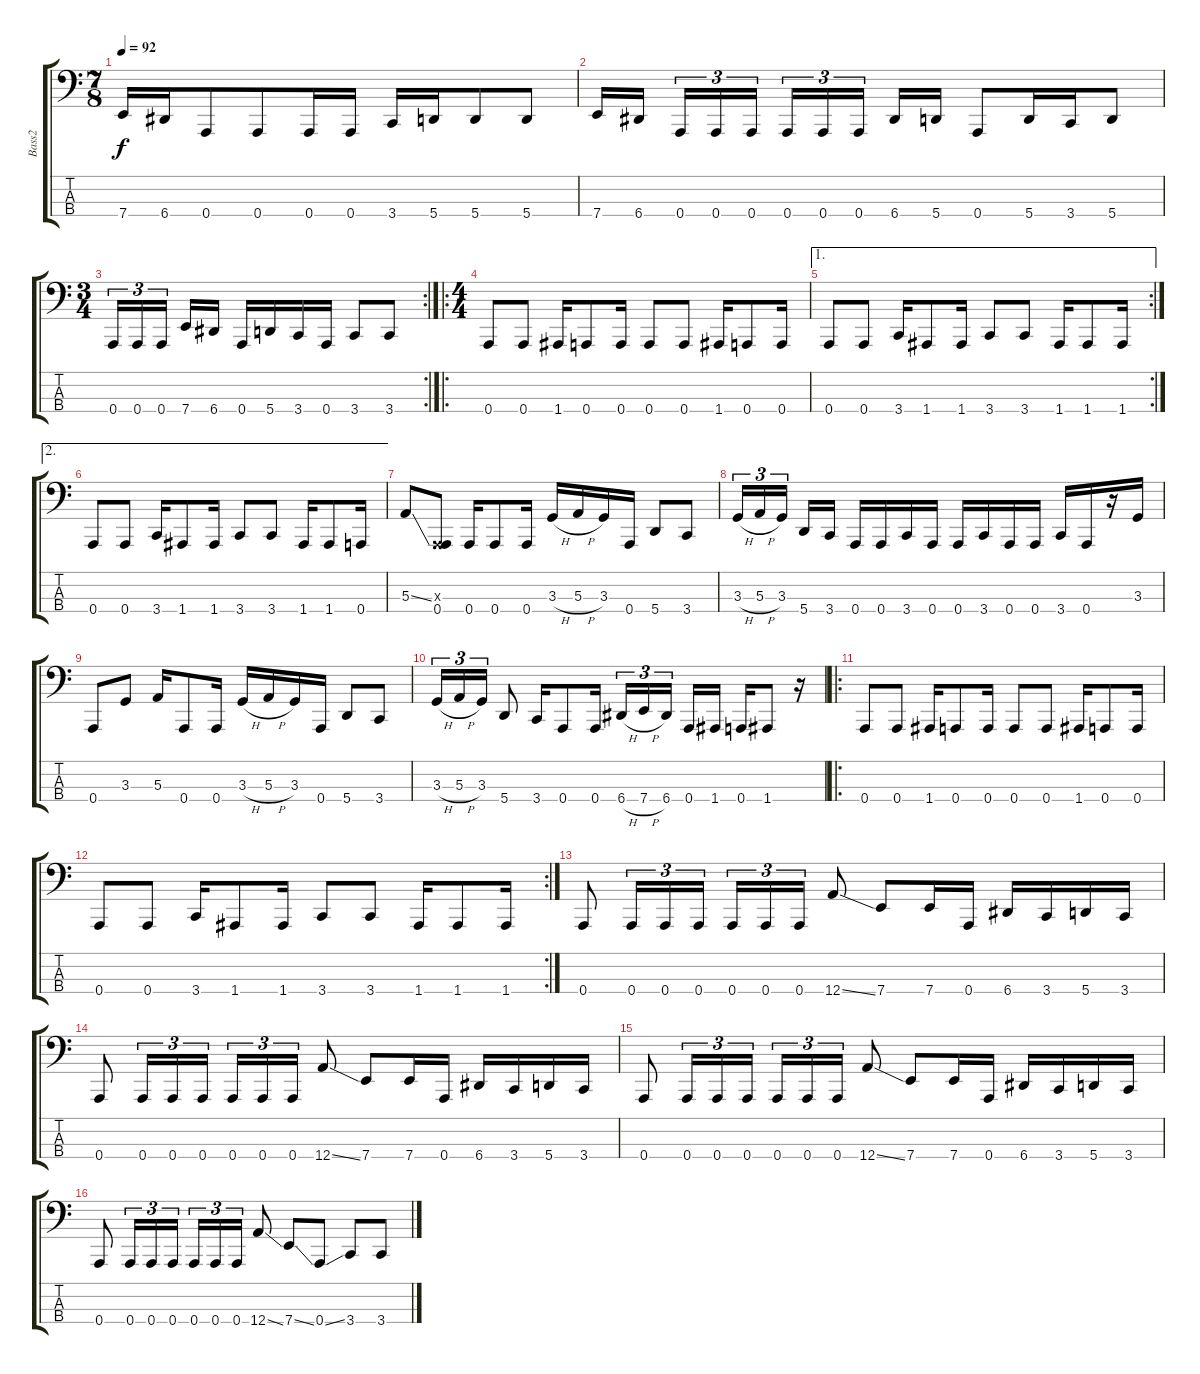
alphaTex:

\track ("Bass2" "Bass2") {instrument slapbass1}
\staff {score tabs}
\tuning (D2 A1 E1 A0) {hide}
\ts (7 8)
\tempo 92
\clef f4
\ks c
7.4.16{dy f} 6.4.16 0.4.8 0.4.8 0.4.16 0.4.16 3.4.16 5.4.16 5.4.8 5.4.8 |
7.4.16 6.4.16 0.4.16{tu (3 2)} 0.4.16{tu (3 2)} 0.4.16{tu (3 2)} 0.4.16{tu (3 2)} 0.4.16{tu (3 2)} 0.4.16{tu (3 2)} 6.4.16 5.4.16 0.4.8 5.4.16 3.4.16 5.4.8 |
\rc 2
\ts (3 4)
0.4.16{tu (3 2)} 0.4.16{tu (3 2)} 0.4.16{tu (3 2)} 7.4.16 6.4.16 0.4.16 5.4.16 3.4.16 0.4.16 3.4.8 3.4.8 |
\ro
\ts (4 4)
0.4.8 0.4.8 1.4.16 0.4.8 0.4.16 0.4.8 0.4.8 1.4.16 0.4.8 0.4.16 |
\ae 1
\rc 2
0.4.8 0.4.8 3.4.16 1.4.8 1.4.16 3.4.8 3.4.8 1.4.16 1.4.8 1.4.16 |
\ae 2
0.4.8 0.4.8 3.4.16 1.4.8 1.4.16 3.4.8 3.4.8 1.4.16 1.4.8 0.4.16 |
5.3{ss}.8 (-7.3{x} 0.4).8 0.4.16 0.4.8 0.4.16 3.3{h}.16 5.3{h}.16 3.3.16 0.4.16 5.4.8 3.4.8 |
3.3{h}.16{tu (3 2)} 5.3{h}.16{tu (3 2)} 3.3.16{tu (3 2)} 5.4.16 3.4.16 0.4.16 0.4.16 3.4.16 0.4.16 0.4.16 3.4.16 0.4.16 0.4.16 3.4.16 0.4.16 r.16 3.3.16 |
0.4.8 3.3.8 5.3.16 0.4.8 0.4.16 3.3{h}.16 5.3{h}.16 3.3.16 0.4.16 5.4.8 3.4.8 |
3.3{h}.16{tu (3 2)} 5.3{h}.16{tu (3 2)} 3.3.16{tu (3 2)} 5.4.8 3.4.16 0.4.8 0.4.16 6.4{h}.16{tu (3 2)} 7.4{h}.16{tu (3 2)} 6.4.16{tu (3 2)} 0.4.16 1.4.16 0.4.16 1.4.8 r.16 |
\ro
0.4.8 0.4.8 1.4.16 0.4.8 0.4.16 0.4.8 0.4.8 1.4.16 0.4.8 0.4.16 |
\rc 2
0.4.8 0.4.8 3.4.16 1.4.8 1.4.16 3.4.8 3.4.8 1.4.16 1.4.8 1.4.16 |
0.4.8 0.4.16{tu (3 2)} 0.4.16{tu (3 2)} 0.4.16{tu (3 2)} 0.4.16{tu (3 2)} 0.4.16{tu (3 2)} 0.4.16{tu (3 2)} 12.4{ss}.8 7.4.8 7.4.16 0.4.16 6.4.16 3.4.16 5.4.16 3.4.16 |
0.4.8 0.4.16{tu (3 2)} 0.4.16{tu (3 2)} 0.4.16{tu (3 2)} 0.4.16{tu (3 2)} 0.4.16{tu (3 2)} 0.4.16{tu (3 2)} 12.4{ss}.8 7.4.8 7.4.16 0.4.16 6.4.16 3.4.16 5.4.16 3.4.16 |
0.4.8 0.4.16{tu (3 2)} 0.4.16{tu (3 2)} 0.4.16{tu (3 2)} 0.4.16{tu (3 2)} 0.4.16{tu (3 2)} 0.4.16{tu (3 2)} 12.4{ss}.8 7.4.8 7.4.16 0.4.16 6.4.16 3.4.16 5.4.16 3.4.16 |
0.4.8 0.4.16{tu (3 2)} 0.4.16{tu (3 2)} 0.4.16{tu (3 2)} 0.4.16{tu (3 2)} 0.4.16{tu (3 2)} 0.4.16{tu (3 2)} 12.4{ss}.8 7.4{ss}.8 0.4{ss}.8 3.4.8 3.4.8
